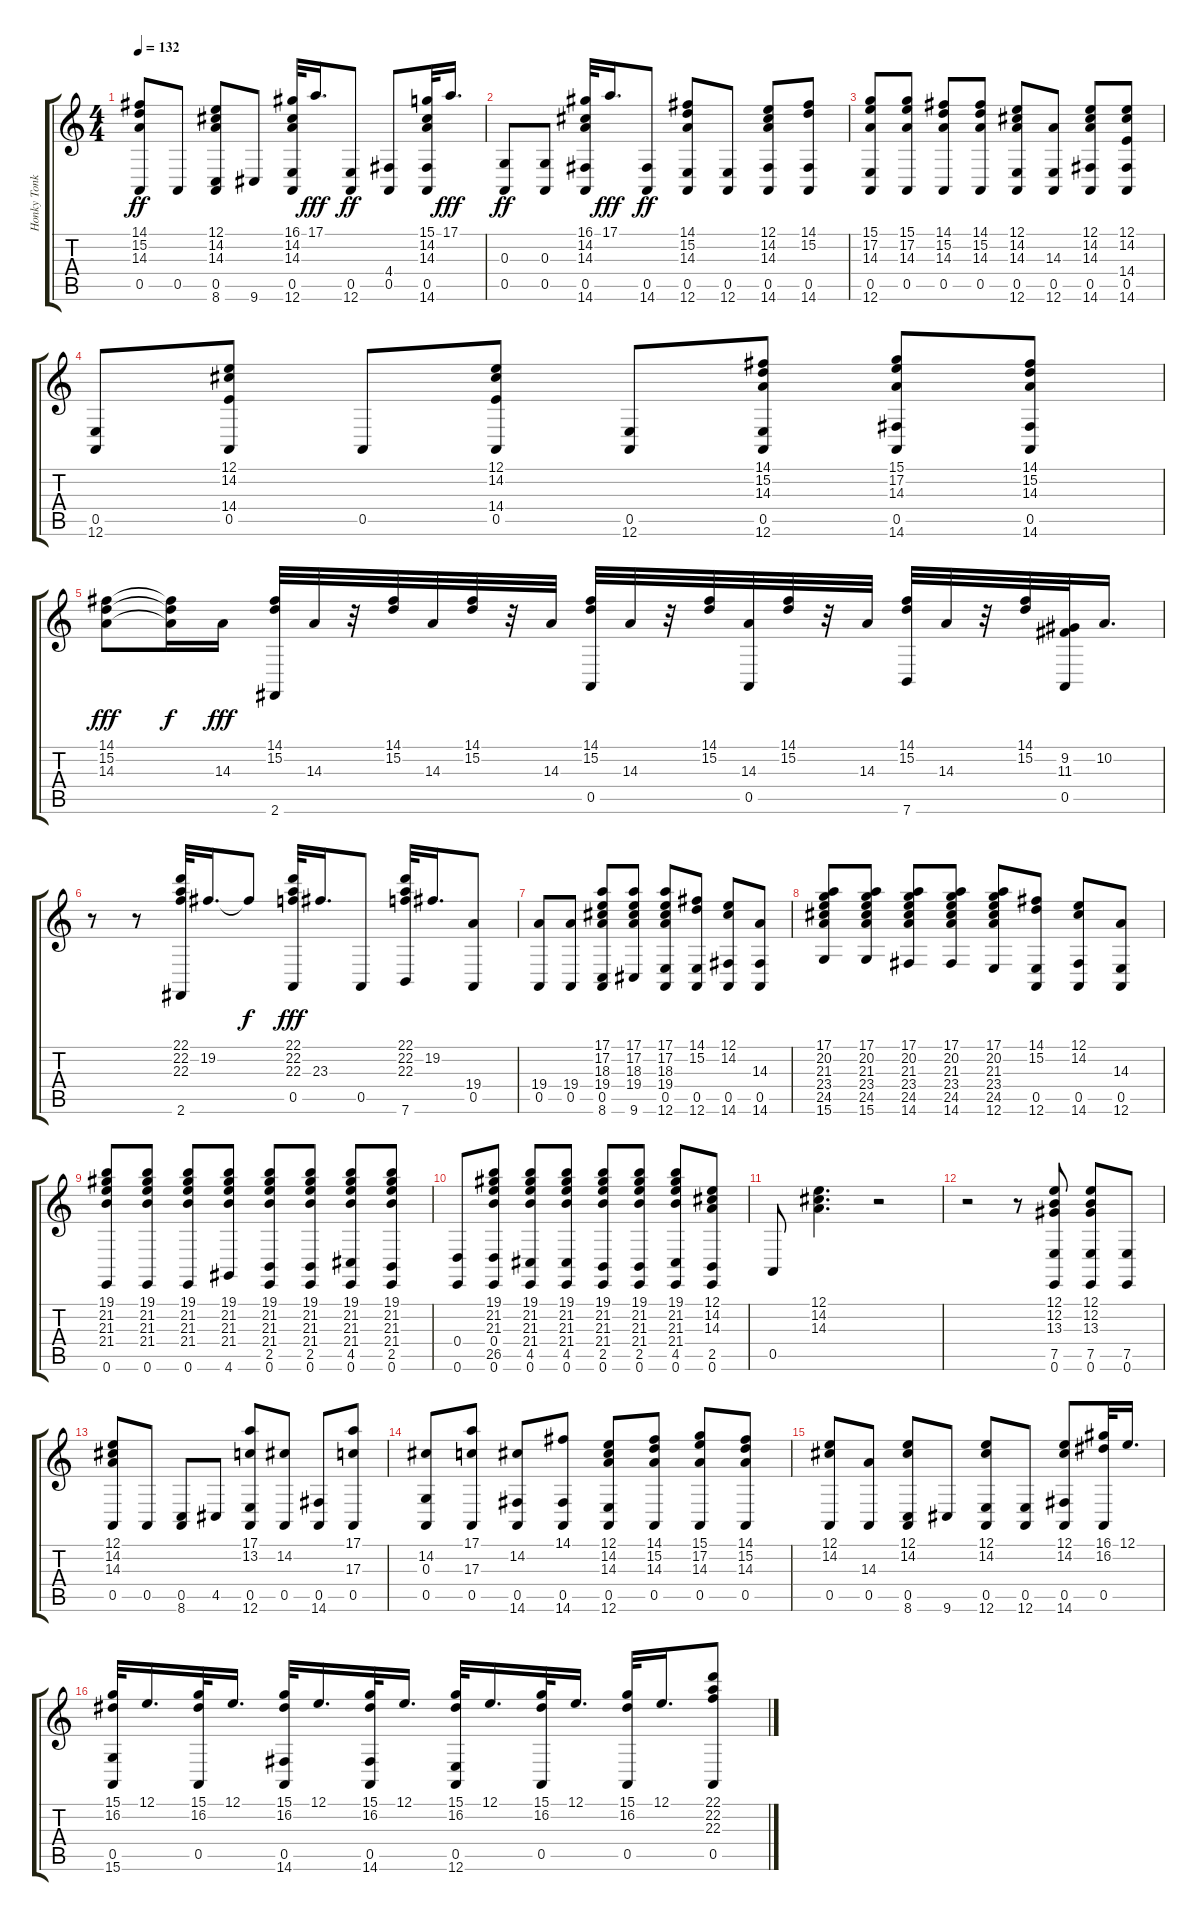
\track ("Honky Tonk Piano" "Honky Tonk") {instrument honkytonkpiano}
\staff {score tabs}
\tuning (E4 B3 G3 D3 A2 E2) {hide}
\ts (4 4)
\tempo 132
\clef g2
\ks c
(14.1 15.2 14.3 0.5).8{dy ff} 0.5.8 (12.1 14.2 14.3 0.5 8.6).8 9.6.8 (16.1 14.2 14.3 0.5 12.6).32 17.1.16{d dy fff} (0.5 12.6).8{dy ff} (4.4 0.5).8 (15.1 14.2 14.3 0.5 14.6).32 17.1.16{d dy fff} |
(0.3 0.5).8{dy ff} (0.3 0.5).8 (16.1 14.2 14.3 0.5 14.6).32 17.1.16{d dy fff} (0.5 14.6).8{dy ff} (14.1 15.2 14.3 0.5 12.6).8 (0.5 12.6).8 (12.1 14.2 14.3 0.5 14.6).8 (14.1 15.2 0.5 14.6).8 |
(15.1 17.2 14.3 0.5 12.6).8 (15.1 17.2 14.3 0.5).8 (14.1 15.2 14.3 0.5).8 (14.1 15.2 14.3 0.5).8 (12.1 14.2 14.3 0.5 12.6).8 (14.3 0.5 12.6).8 (12.1 14.2 14.3 0.5 14.6).8 (12.1 14.2 14.4 0.5 14.6).8 |
(0.5 12.6).8 (12.1 14.2 14.4 0.5).8 0.5.8 (12.1 14.2 14.4 0.5).8 (0.5 12.6).8 (14.1 15.2 14.3 0.5 12.6).8 (15.1 17.2 14.3 0.5 14.6).8 (14.1 15.2 14.3 0.5 14.6).8 |
(14.1 15.2 14.3).8{dy fff} (14.1{t} 15.2{t} 14.3{t}).16{dy f} 14.3.16{dy fff} (14.1 15.2 2.6).32 14.3.32 r.32 (14.1 15.2).32 14.3.32 (14.1 15.2).32 r.32 14.3.32 (14.1 15.2 0.5).32 14.3.32 r.32 (14.1 15.2).32 (14.3 0.5).32 (14.1 15.2).32 r.32 14.3.32 (14.1 15.2 7.6).32 14.3.32 r.32 (14.1 15.2).32 (9.2 11.3 0.5).32 10.2.16{d} |
r.8 r.8 (22.1 22.2 22.3 2.6).32 19.2.16{d} 19.2{t}.8{dy f} (22.1 22.2 22.3 0.5).32{dy fff} 23.3.16{d} 0.5.8 (22.1 22.2 22.3 7.6).32 19.2.16{d} (19.4 0.5).8 |
(19.4 0.5).8 (19.4 0.5).8 (17.1 17.2 18.3 19.4 0.5 8.6).8 (17.1 17.2 18.3 19.4 9.6).8 (17.1 17.2 18.3 19.4 0.5 12.6).8 (14.1 15.2 0.5 12.6).8 (12.1 14.2 0.5 14.6).8 (14.3 0.5 14.6).8 |
(17.1 20.2 21.3 23.4 24.5 15.6).8 (17.1 20.2 21.3 23.4 24.5 15.6).8 (17.1 20.2 21.3 23.4 24.5 14.6).8 (17.1 20.2 21.3 23.4 24.5 14.6).8 (17.1 20.2 21.3 23.4 24.5 12.6).8 (14.1 15.2 0.5 12.6).8 (12.1 14.2 0.5 14.6).8 (14.3 0.5 12.6).8 |
(19.1 21.2 21.3 21.4 0.6).8 (19.1 21.2 21.3 21.4 0.6).8 (19.1 21.2 21.3 21.4 0.6).8 (19.1 21.2 21.3 21.4 4.6).8 (19.1 21.2 21.3 21.4 2.5 0.6).8 (19.1 21.2 21.3 21.4 2.5 0.6).8 (19.1 21.2 21.3 21.4 4.5 0.6).8 (19.1 21.2 21.3 21.4 2.5 0.6).8 |
(0.4 0.6).8 (19.1 21.2 21.3 0.4 26.5 0.6).8 (19.1 21.2 21.3 21.4 4.5 0.6).8 (19.1 21.2 21.3 21.4 4.5 0.6).8 (19.1 21.2 21.3 21.4 2.5 0.6).8 (19.1 21.2 21.3 21.4 2.5 0.6).8 (19.1 21.2 21.3 21.4 4.5 0.6).8 (12.1 14.2 14.3 2.5 0.6).8 |
0.5.8 (12.1 14.2 14.3).4{d} r.2 |
r.2 r.8 (12.1 12.2 13.3 7.5 0.6).8 (12.1 12.2 13.3 7.5 0.6).8 (7.5 0.6).8 |
(12.1 14.2 14.3 0.5).8 0.5.8 (0.5 8.6).8 4.5.8 (17.1 13.2 0.5 12.6).8 (14.2 0.5).8 (0.5 14.6).8 (17.1 17.3 0.5).8 |
(14.2 0.3 0.5).8 (17.1 17.3 0.5).8 (14.2 0.5 14.6).8 (14.1 0.5 14.6).8 (12.1 14.2 14.3 0.5 12.6).8 (14.1 15.2 14.3 0.5).8 (15.1 17.2 14.3 0.5).8 (14.1 15.2 14.3 0.5).8 |
(12.1 14.2 0.5).8 (14.3 0.5).8 (12.1 14.2 0.5 8.6).8 9.6.8 (12.1 14.2 0.5 12.6).8 (0.5 12.6).8 (12.1 14.2 0.5 14.6).8 (16.1 16.2 0.5).32 12.1.16{d} |
(15.1 16.2 0.5 15.6).32 12.1.16{d} (15.1 16.2 0.5).32 12.1.16{d} (15.1 16.2 0.5 14.6).32 12.1.16{d} (15.1 16.2 0.5 14.6).32 12.1.16{d} (15.1 16.2 0.5 12.6).32 12.1.16{d} (15.1 16.2 0.5).32 12.1.16{d} (15.1 16.2 0.5).32 12.1.16{d} (22.1 22.2 22.3 0.5).8
